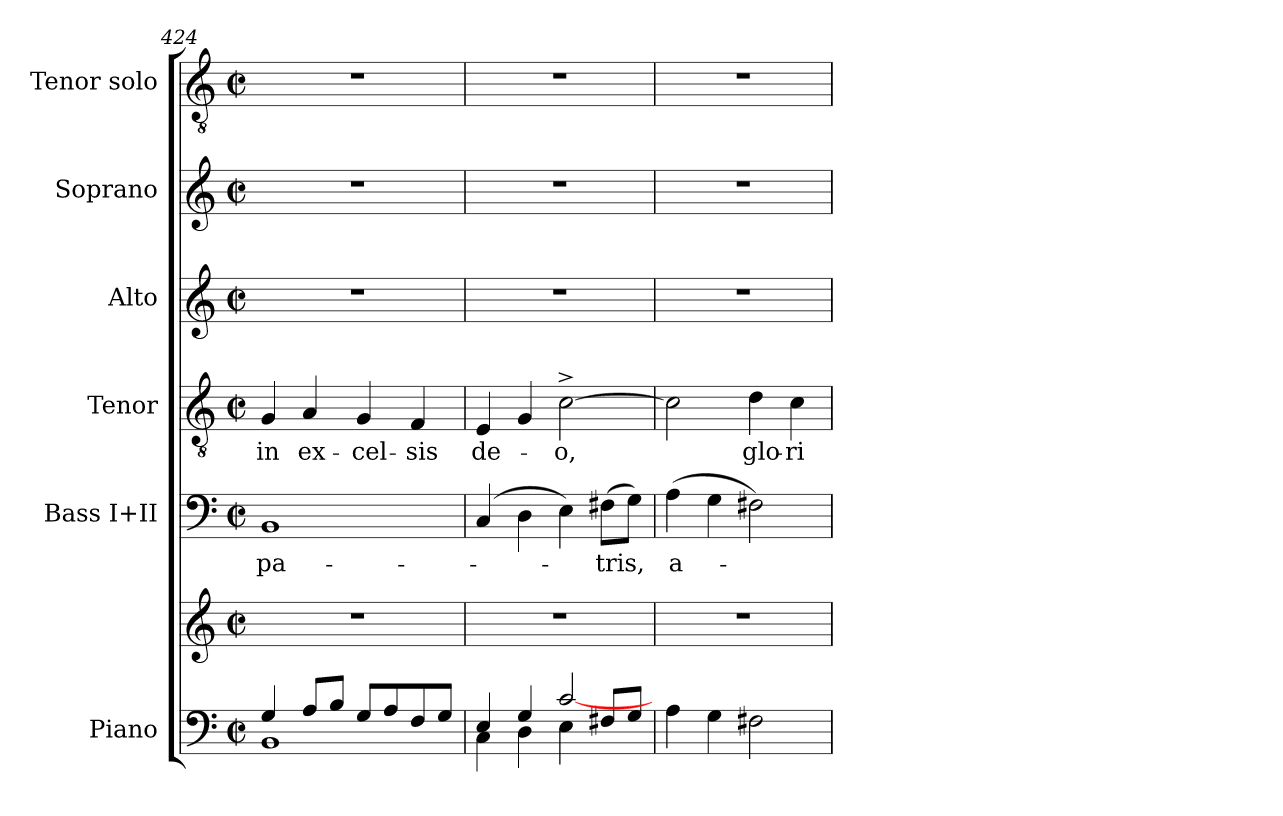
**kern	**kern	**kern	**text	**kern	**text	**kern	**kern	**kern
*part6	*part6	*part5	*part5	*part4	*part4	*part3	*part2	*part1
*staff7	*staff6	*staff5	*staff5	*staff4	*staff4	*staff3	*staff2	*staff1
*I"Piano	*	*I"Bass I+II	*	*I"Tenor	*	*I"Alto	*I"Soprano	*I"Tenor solo
*I'Pno.	*	*I'B.I+II	*	*I'T.	*	*I'A.	*I'S.	*I'T.s
*clefF4	*clefG2	*clefF4	*	*clefGv2	*	*clefG2	*clefG2	*clefGv2
*k[]	*k[]	*k[]	*	*k[]	*	*k[]	*k[]	*k[]
*M2/2	*M2/2	*M2/2	*	*M2/2	*	*M2/2	*M2/2	*M2/2
*met(c|)	*met(c|)	*met(c|)	*	*met(c|)	*	*met(c|)	*met(c|)	*met(c|)
=424	=424	=424	=424	=424	=424	=424	=424	=424
*^	*	*	*	*	*	*	*	*
1BB	4G/	1r	1BB	pa-	4G/	in	1r	1r	1r
.	8A/L	.	.	.	4A/	ex-	.	.	.
.	8B/J	.	.	.	.	.	.	.	.
.	8G/L	.	.	.	4G/	-cel-	.	.	.
.	8A/	.	.	.	.	.	.	.	.
.	8F/	.	.	.	4F/	-sis	.	.	.
.	8G/J	.	.	.	.	.	.	.	.
=425	=425	=425	=425	=425	=425	=425	=425	=425	=425
4C\	4E/	1r	(4C/	.	4E/	de-	1r	1r	1r
4D\	4G/	.	4D\	.	4G/	.	.	.	.
4E\	[2c/	.	4E\)	.	[2c^\	-o,	.	.	.
8F#X/L	.	.	(8F#X\L	-tris,	.	.	.	.	.
8G/J	.	.	8G\J)	.	.	.	.	.	.
*v	*v	*	*	*	*	*	*	*	*
=426	=426	=426	=426	=426	=426	=426	=426	=426
4A\	1r	(4A\	a-	2c\]	.	1r	1r	1r
4G\	.	4G\	.	.	.	.	.	.
2F#X\	.	2F#X\)	.	4d\	glo-	.	.	.
.	.	.	.	4c\	-ri-	.	.	.
=	=	=	=	=	=	=	=	=
*-	*-	*-	*-	*-	*-	*-	*-	*-
